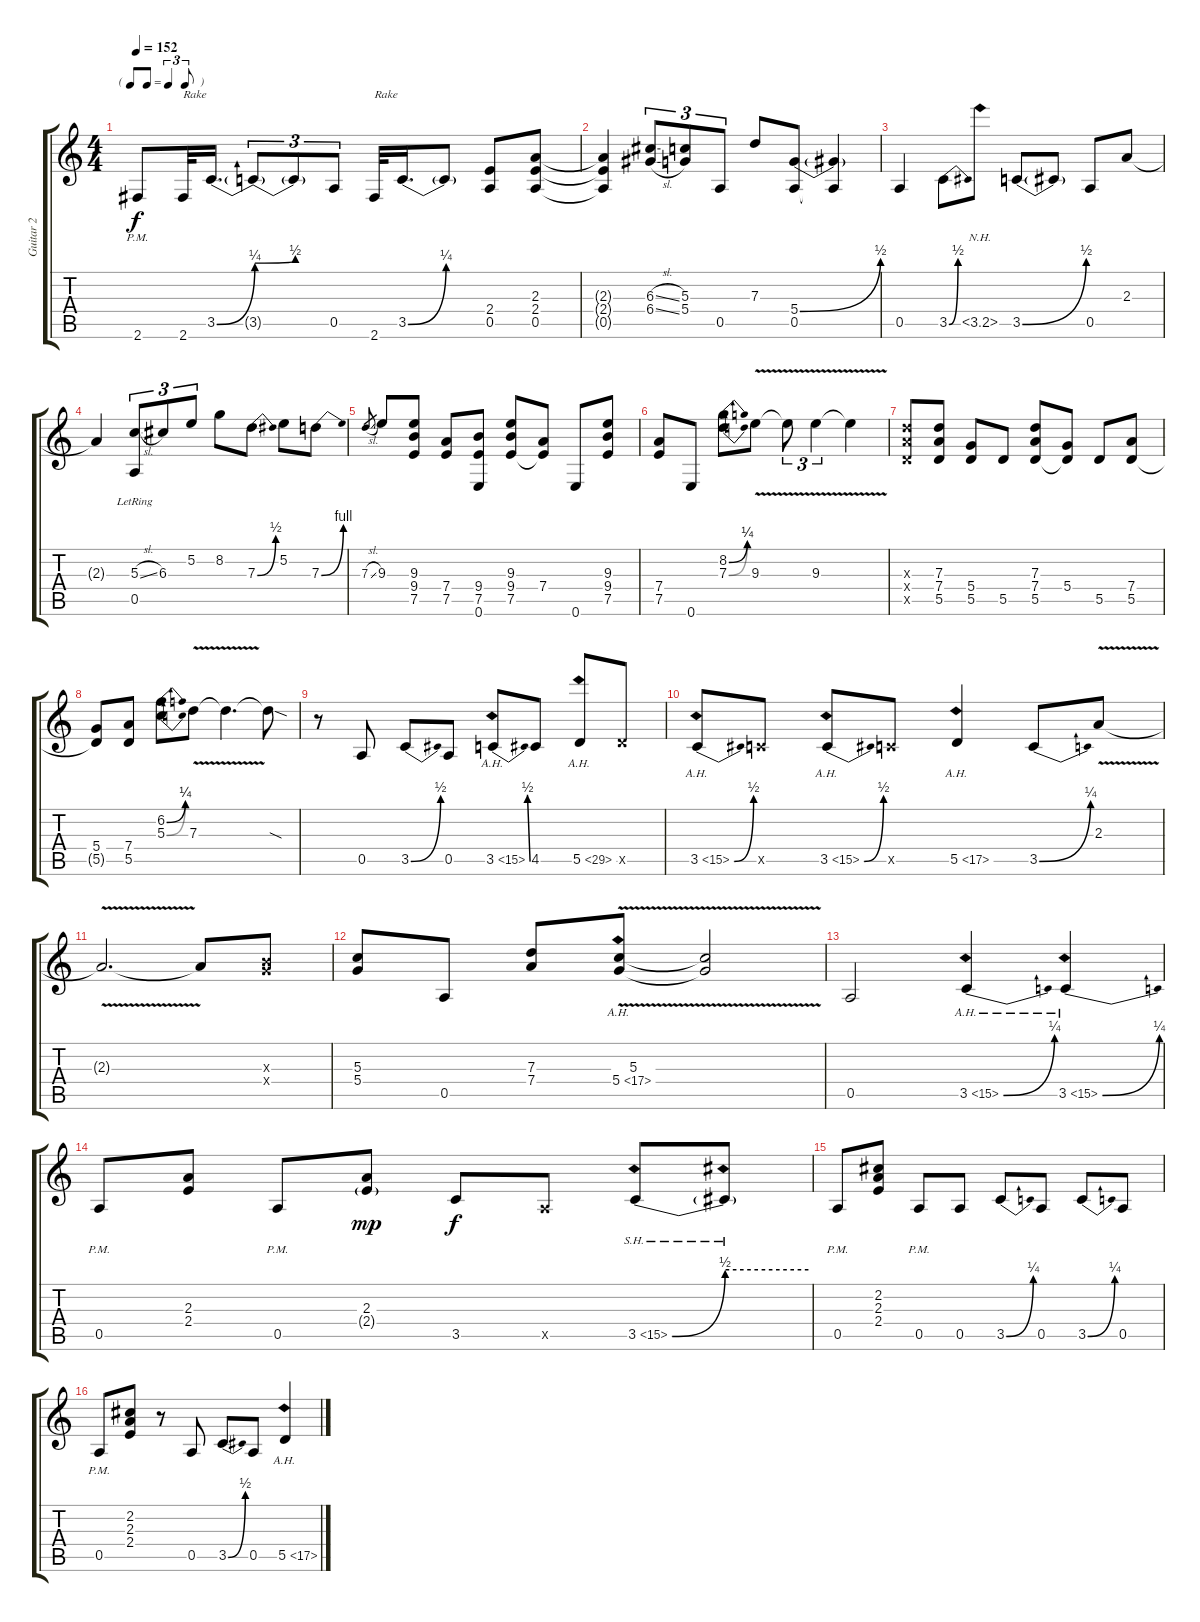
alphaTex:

\track ("Guitar 2" "Guitar 2") {instrument distortionguitar}
\staff {score tabs}
\tuning (E4 B3 G3 D3 A2 E2) {hide}
\ts (4 4)
\tf triplet8th
\tempo 152
\clef g2
\ks c
2.6{pm}.8{dy f} 2.6.32{txt "Rake"} 3.5{be (bend 0 0 60 1)}.16{d} 3.5{be (bend 0 1 60 2) t}.8{tu (3 2)} 3.5{be (hold 0 0 60 0) t}.8{tu (3 2)} 0.5.8{tu (3 2)} 2.6.32{txt "Rake"} 3.5{be (bend 0 0 60 1)}.16{d} 3.5{be (hold 0 0 60 0) t}.8 (2.4 0.5).8 (2.3 2.4 0.5).8 |
(2.3{t} 2.4{t} 0.5{t}).4 (6.3{sl} 6.4{sl}).8{tu (3 2)} (5.3 5.4).8{tu (3 2)} 0.5.8{tu (3 2)} 7.3.8 (5.4{be (bend 0 0 60 2)} 0.5).8 (5.4{t} 0.5{t}).4 |
0.5.4 3.5{be (bend 0 0 60 2)}.8 3.5{nh}.8 3.5{be (bend 0 0 60 2)}.8 3.5{t}.8 0.5.8 2.3.8 |
2.3{t}.4 (5.3{sl} 0.5{lr}).8{tu (3 2)} 6.3.8{tu (3 2)} 5.2.8{tu (3 2)} 8.2.8 7.3{be (bend 0 0 60 2)}.8 5.2.8 7.3{be (bend 0 0 60 4)}.8 |
7.3{sl}.8{gr} 9.3.8 (9.3 9.4 7.5).8 (7.4 7.5).8 (9.4 7.5 0.6).8 (9.3 9.4 7.5).8 (7.4 7.5{t}).8 0.6.8 (9.3 9.4 7.5).8 |
(7.4 7.5).8 0.6.8 (8.2{be (bend 0 0 60 1)} 7.3{be (bend 0 0 60 1)}).8 9.3{v}.8 9.3{t}.8{tu (3 2)} 9.3{v}.4{tu (3 2)} 9.3{t}.4 |
(7.3{x} 7.4{x} 5.5{x}).8 (7.3 7.4 5.5).8 (5.4 5.5).8 5.5.8 (7.3 7.4 5.5).8 (5.4 5.5{t}).8 5.5.8 (7.4 5.5).8 |
(5.4 5.5{t}).8 (7.4 5.5).8 (6.2{be (bend 0 0 60 1)} 5.3{be (bend 0 0 60 1)}).8 7.3{v}.8 7.3{t}.4{d} 7.3{sod t}.8 |
r.8 0.5.8 3.5{be (bend 0 0 60 2)}.8 0.5.8 3.5{be (bend 0 0 60 2) ah 12}.8 4.5.8 5.5{ah 24}.8 5.5{x}.8 |
3.5{be (bend 0 0 60 2) ah 12}.8 3.5{x}.8 3.5{be (bend 0 0 60 2) ah 12}.8 3.5{x}.8 5.5{ah 12}.4 3.5{be (bend 0 0 60 1)}.8 2.3{v}.8 |
2.3{t}.2{d} 2.3{t}.8 (4.3{x} 5.4{x}).8 |
(5.3 5.4).8 0.5.8 (7.3 7.4).8 (5.3{v} 5.4{ah 12 v}).8 (5.3{t} 5.4{t}).2 |
0.5.2 3.5{be (bend 0 0 60 1) ah 12}.4 3.5{be (bend 0 0 60 1) ah 12}.4 |
0.5{pm}.8 (2.3 2.4).8 0.5{pm}.8 (2.3 2.4{g}).8{dy mp} 3.5.8{dy f} 0.5{x}.8 3.5{be (bend 0 0 60 2) sh 12}.8 3.5{be (hold 0 2 60 2) sh 12 t}.8 |
0.5{pm}.8 (2.2 2.3 2.4).8 0.5{pm}.8 0.5.8 3.5{be (bend 0 0 60 1)}.8 0.5.8 3.5{be (bend 0 0 60 1)}.8 0.5.8 |
0.5{pm}.8 (2.2 2.3 2.4).8 r.8 0.5.8 3.5{be (bend 0 0 60 2)}.8 0.5.8 5.5{ah 12}.4
